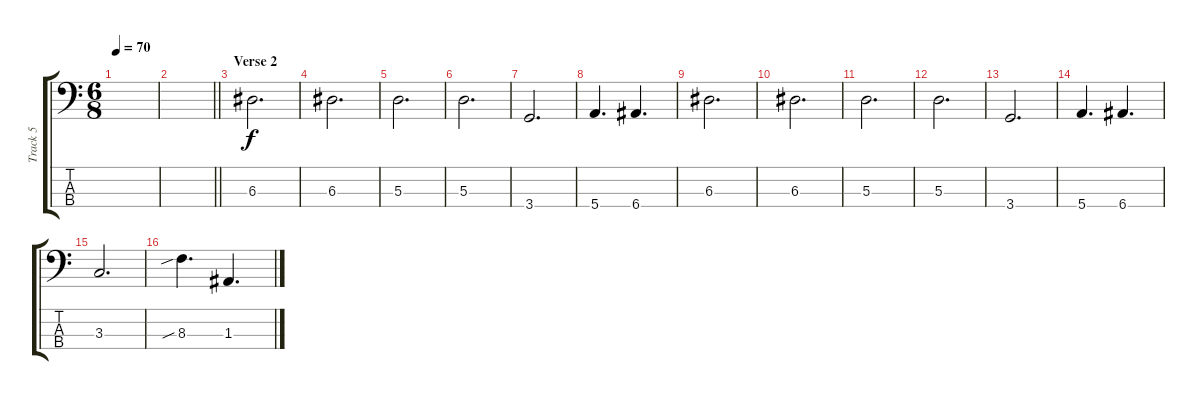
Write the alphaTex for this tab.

\track ("Track 5" "Track 5") {instrument electricbassfinger}
\staff {score tabs}
\tuning (G2 D2 A1 E1) {hide}
\ts (6 8)
\tempo 70
\clef f4
\ks c
|
\barLineRight lightlight
|
\section ("" "Verse 2")
6.3.2{d} |
6.3.2{d} |
5.3.2{d} |
5.3.2{d} |
3.4.2{d} |
5.4.4{d} 6.4.4{d} |
6.3.2{d} |
6.3.2{d} |
5.3.2{d} |
5.3.2{d} |
3.4.2{d} |
5.4.4{d} 6.4.4{d} |
3.3.2{d} |
8.3{sib}.4{d} 1.3.4{d}
